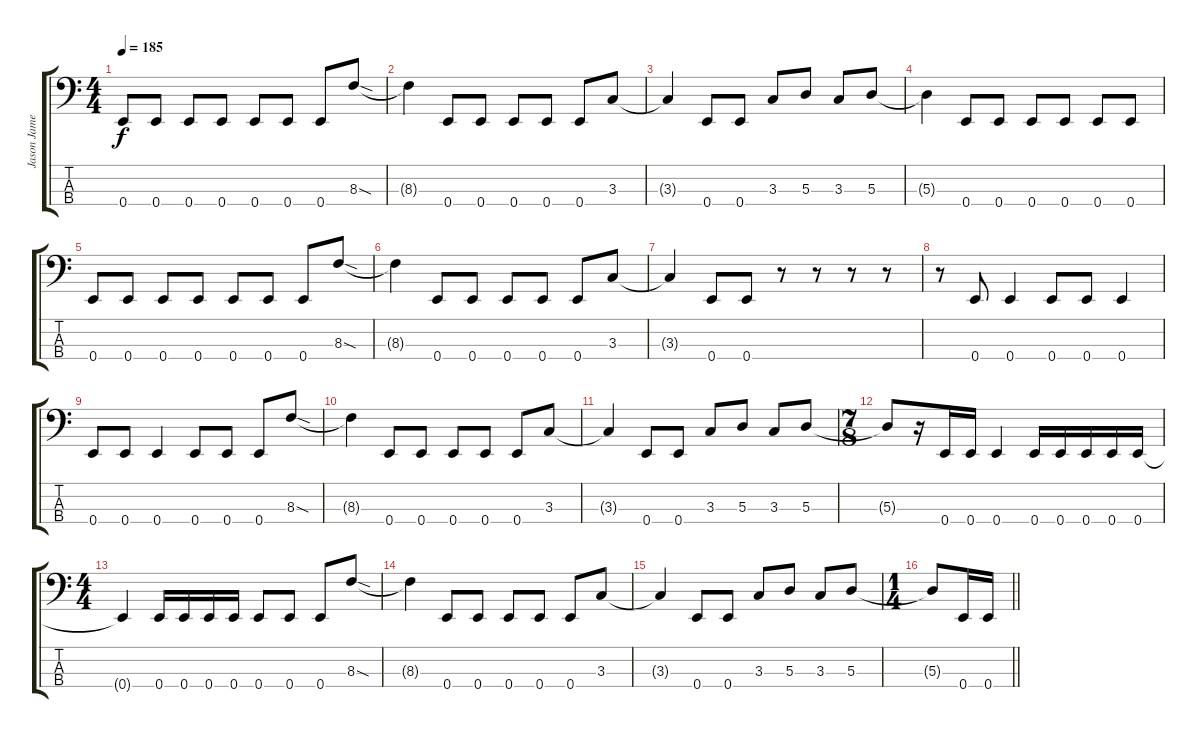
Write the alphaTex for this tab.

\track ("Jason James" "Jason Jame") {instrument electricbassfinger}
\staff {score tabs}
\tuning (G2 D2 A1 E1) {hide}
\ts (4 4)
\tempo 185
\clef f4
\ks c
0.4.8{dy f} 0.4.8 0.4.8 0.4.8 0.4.8 0.4.8 0.4.8 8.3{sod}.8 |
8.3{t}.4 0.4.8 0.4.8 0.4.8 0.4.8 0.4.8 3.3.8 |
3.3{t}.4 0.4.8 0.4.8 3.3.8 5.3.8 3.3.8 5.3.8 |
5.3{t}.4 0.4.8 0.4.8 0.4.8 0.4.8 0.4.8 0.4.8 |
0.4.8 0.4.8 0.4.8 0.4.8 0.4.8 0.4.8 0.4.8 8.3{sod}.8 |
8.3{t}.4 0.4.8 0.4.8 0.4.8 0.4.8 0.4.8 3.3.8 |
3.3{t}.4 0.4.8 0.4.8 r.8 r.8 r.8 r.8 |
r.8 0.4.8 0.4.4 0.4.8 0.4.8 0.4.4 |
0.4.8 0.4.8 0.4.4 0.4.8 0.4.8 0.4.8 8.3{sod}.8 |
8.3{t}.4 0.4.8 0.4.8 0.4.8 0.4.8 0.4.8 3.3.8 |
3.3{t}.4 0.4.8 0.4.8 3.3.8 5.3.8 3.3.8 5.3.8 |
\ts (7 8)
5.3{t}.8 r.16 0.4.16 0.4.16 0.4.4 0.4.16 0.4.16 0.4.16 0.4.16 0.4.16 |
\ts (4 4)
0.4{t}.4 0.4.16 0.4.16 0.4.16 0.4.16 0.4.8 0.4.8 0.4.8 8.3{sod}.8 |
8.3{t}.4 0.4.8 0.4.8 0.4.8 0.4.8 0.4.8 3.3.8 |
3.3{t}.4 0.4.8 0.4.8 3.3.8 5.3.8 3.3.8 5.3.8 |
\ts (1 4)
\barLineRight lightlight
5.3{t}.8 0.4.16 0.4.16
